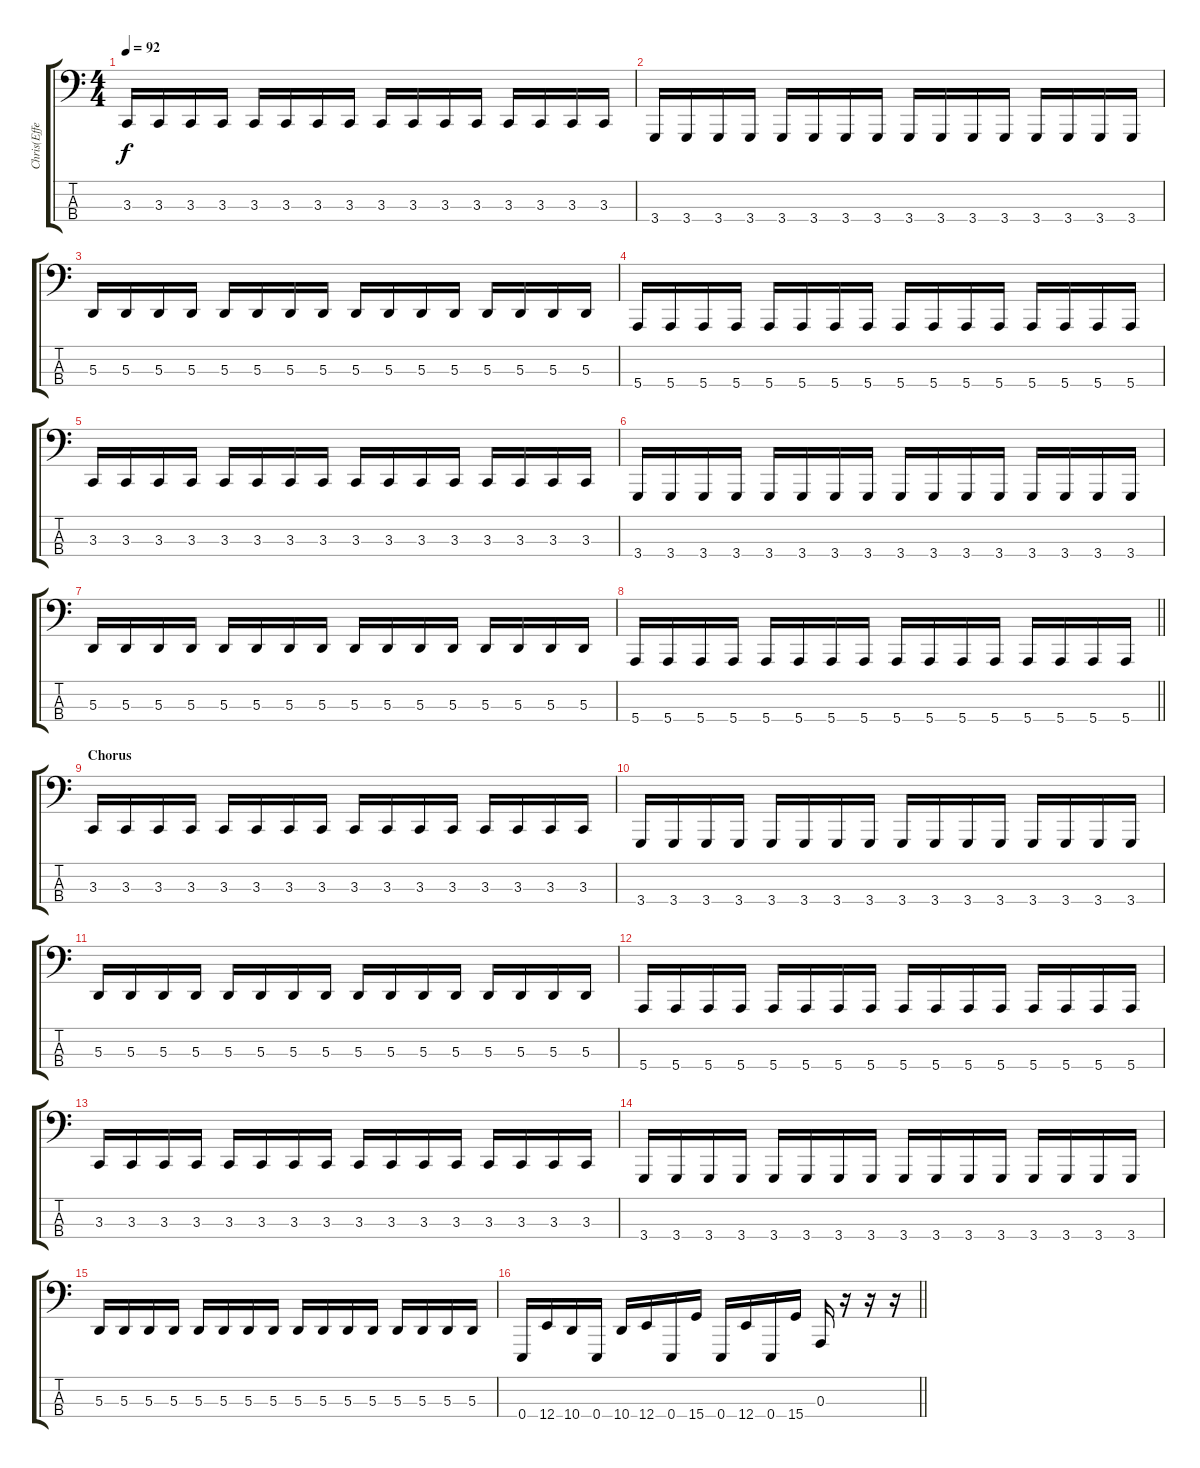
\track ("Chris(Effect)" "Chris(Effe") {instrument lead2sawtooth}
\staff {score tabs}
\tuning (G2 D2 A1 E1) {hide}
\ts (4 4)
\tempo 92
\clef f4
\ks c
3.3.16{dy f} 3.3.16 3.3.16 3.3.16 3.3.16 3.3.16 3.3.16 3.3.16 3.3.16 3.3.16 3.3.16 3.3.16 3.3.16 3.3.16 3.3.16 3.3.16 |
3.4.16 3.4.16 3.4.16 3.4.16 3.4.16 3.4.16 3.4.16 3.4.16 3.4.16 3.4.16 3.4.16 3.4.16 3.4.16 3.4.16 3.4.16 3.4.16 |
5.3.16 5.3.16 5.3.16 5.3.16 5.3.16 5.3.16 5.3.16 5.3.16 5.3.16 5.3.16 5.3.16 5.3.16 5.3.16 5.3.16 5.3.16 5.3.16 |
5.4.16 5.4.16 5.4.16 5.4.16 5.4.16 5.4.16 5.4.16 5.4.16 5.4.16 5.4.16 5.4.16 5.4.16 5.4.16 5.4.16 5.4.16 5.4.16 |
3.3.16 3.3.16 3.3.16 3.3.16 3.3.16 3.3.16 3.3.16 3.3.16 3.3.16 3.3.16 3.3.16 3.3.16 3.3.16 3.3.16 3.3.16 3.3.16 |
3.4.16 3.4.16 3.4.16 3.4.16 3.4.16 3.4.16 3.4.16 3.4.16 3.4.16 3.4.16 3.4.16 3.4.16 3.4.16 3.4.16 3.4.16 3.4.16 |
5.3.16 5.3.16 5.3.16 5.3.16 5.3.16 5.3.16 5.3.16 5.3.16 5.3.16 5.3.16 5.3.16 5.3.16 5.3.16 5.3.16 5.3.16 5.3.16 |
\barLineRight lightlight
5.4.16 5.4.16 5.4.16 5.4.16 5.4.16 5.4.16 5.4.16 5.4.16 5.4.16 5.4.16 5.4.16 5.4.16 5.4.16 5.4.16 5.4.16 5.4.16 |
\section ("" "Chorus")
3.3.16 3.3.16 3.3.16 3.3.16 3.3.16 3.3.16 3.3.16 3.3.16 3.3.16 3.3.16 3.3.16 3.3.16 3.3.16 3.3.16 3.3.16 3.3.16 |
3.4.16 3.4.16 3.4.16 3.4.16 3.4.16 3.4.16 3.4.16 3.4.16 3.4.16 3.4.16 3.4.16 3.4.16 3.4.16 3.4.16 3.4.16 3.4.16 |
5.3.16 5.3.16 5.3.16 5.3.16 5.3.16 5.3.16 5.3.16 5.3.16 5.3.16 5.3.16 5.3.16 5.3.16 5.3.16 5.3.16 5.3.16 5.3.16 |
5.4.16 5.4.16 5.4.16 5.4.16 5.4.16 5.4.16 5.4.16 5.4.16 5.4.16 5.4.16 5.4.16 5.4.16 5.4.16 5.4.16 5.4.16 5.4.16 |
3.3.16 3.3.16 3.3.16 3.3.16 3.3.16 3.3.16 3.3.16 3.3.16 3.3.16 3.3.16 3.3.16 3.3.16 3.3.16 3.3.16 3.3.16 3.3.16 |
3.4.16 3.4.16 3.4.16 3.4.16 3.4.16 3.4.16 3.4.16 3.4.16 3.4.16 3.4.16 3.4.16 3.4.16 3.4.16 3.4.16 3.4.16 3.4.16 |
5.3.16 5.3.16 5.3.16 5.3.16 5.3.16 5.3.16 5.3.16 5.3.16 5.3.16 5.3.16 5.3.16 5.3.16 5.3.16 5.3.16 5.3.16 5.3.16 |
\barLineRight lightlight
0.4.16 12.4.16 10.4.16 0.4.16 10.4.16 12.4.16 0.4.16 15.4.16 0.4.16 12.4.16 0.4.16 15.4.16 0.3.16 r.16 r.16 r.16
